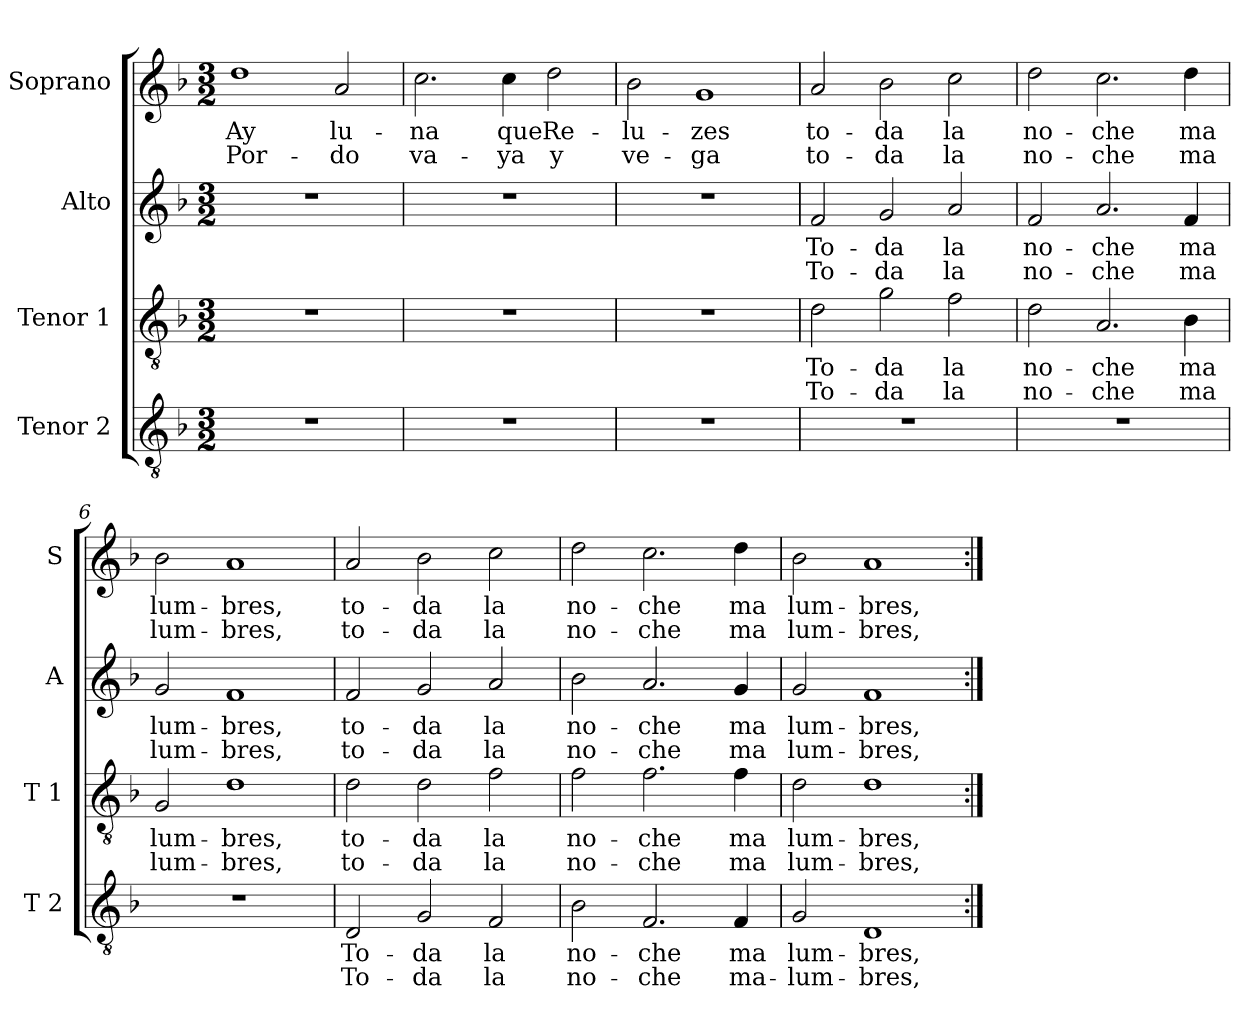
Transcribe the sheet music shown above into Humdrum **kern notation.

**kern	**text	**text	**kern	**text	**text	**kern	**text	**text	**kern	**text	**text
*part4	*part4	*part4	*part3	*part3	*part3	*part2	*part2	*part2	*part1	*part1	*part1
*staff4	*staff4	*staff4	*staff3	*staff3	*staff3	*staff2	*staff2	*staff2	*staff1	*staff1	*staff1
*I"Tenor 2	*	*	*I"Tenor 1	*	*	*I"Alto	*	*	*I"Soprano	*	*
*I'T 2	*	*	*I'T 1	*	*	*I'A	*	*	*I'S	*	*
*clefGv2	*	*	*clefGv2	*	*	*clefG2	*	*	*clefG2	*	*
*k[b-]	*	*	*k[b-]	*	*	*k[b-]	*	*	*k[b-]	*	*
*F:	*	*	*F:	*	*	*F:	*	*	*F:	*	*
*M3/2	*	*	*M3/2	*	*	*M3/2	*	*	*M3/2	*	*
=1	=1	=1	=1	=1	=1	=1	=1	=1	=1	=1	=1
!	!	!	!	!	!	!	!	!	!	!LO:LY:b	!LO:LY:b
1.r	.	.	1.r	.	.	1.r	.	.	1dd	Ay	Por-
!	!	!	!	!	!	!	!	!	!	!LO:LY:b	!LO:LY:b
.	.	.	.	.	.	.	.	.	2a/	lu-	-do
=2	=2	=2	=2	=2	=2	=2	=2	=2	=2	=2	=2
!	!	!	!	!	!	!	!	!	!	!LO:LY:b	!LO:LY:b
1.r	.	.	1.r	.	.	1.r	.	.	2.cc\	-na	va-
!	!	!	!	!	!	!	!	!	!	!LO:LY:b	!LO:LY:b
.	.	.	.	.	.	.	.	.	4cc\	que	-ya
!	!	!	!	!	!	!	!	!	!	!LO:LY:b	!LO:LY:b
.	.	.	.	.	.	.	.	.	2dd\	Re-	y
=3	=3	=3	=3	=3	=3	=3	=3	=3	=3	=3	=3
!	!	!	!	!	!	!	!	!	!	!LO:LY:b	!LO:LY:b
1.r	.	.	1.r	.	.	1.r	.	.	2b-\	-lu-	ve-
!	!	!	!	!	!	!	!	!	!	!LO:LY:b	!LO:LY:b
.	.	.	.	.	.	.	.	.	1g	-zes	-ga
=4	=4	=4	=4	=4	=4	=4	=4	=4	=4	=4	=4
!	!	!	!	!LO:LY:b	!LO:LY:b	!	!LO:LY:b	!LO:LY:b	!	!LO:LY:b	!LO:LY:b
1.r	.	.	2d\	To-	To-	2f/	To-	To-	2a/	to-	to-
!	!	!	!	!LO:LY:b	!LO:LY:b	!	!LO:LY:b	!LO:LY:b	!	!LO:LY:b	!LO:LY:b
.	.	.	2g\	-da	-da	2g/	-da	-da	2b-\	-da	-da
!	!	!	!	!LO:LY:b	!LO:LY:b	!	!LO:LY:b	!LO:LY:b	!	!LO:LY:b	!LO:LY:b
.	.	.	2f\	la	la	2a/	la	la	2cc\	la	la
!!LO:LB:g=z
=5	=5	=5	=5	=5	=5	=5	=5	=5	=5	=5	=5
!	!	!	!	!LO:LY:b	!LO:LY:b	!	!LO:LY:b	!LO:LY:b	!	!LO:LY:b	!LO:LY:b
1.r	.	.	2d\	no-	no-	2f/	no-	no-	2dd\	no-	no-
!	!	!	!	!LO:LY:b	!LO:LY:b	!	!LO:LY:b	!LO:LY:b	!	!LO:LY:b	!LO:LY:b
.	.	.	2.A/	-che	-che	2.a/	-che	-che	2.cc\	-che	-che
!	!	!	!	!LO:LY:b	!LO:LY:b	!	!LO:LY:b	!LO:LY:b	!	!LO:LY:b	!LO:LY:b
.	.	.	4B-\	ma	ma	4f/	ma	ma	4dd\	ma	ma
=6	=6	=6	=6	=6	=6	=6	=6	=6	=6	=6	=6
!	!	!	!	!LO:LY:b	!LO:LY:b	!	!LO:LY:b	!LO:LY:b	!	!LO:LY:b	!LO:LY:b
1.r	.	.	2G/	lum-	lum-	2g/	lum-	lum-	2b-\	lum-	lum-
!	!	!	!	!LO:LY:b	!LO:LY:b	!	!LO:LY:b	!LO:LY:b	!	!LO:LY:b	!LO:LY:b
.	.	.	1d	-bres,	-bres,	1f	-bres,	-bres,	1a	-bres,	-bres,
=7	=7	=7	=7	=7	=7	=7	=7	=7	=7	=7	=7
!	!LO:LY:b	!LO:LY:b	!	!LO:LY:b	!LO:LY:b	!	!LO:LY:b	!LO:LY:b	!	!LO:LY:b	!LO:LY:b
2D/	To-	To-	2d\	to-	to-	2f/	to-	to-	2a/	to-	to-
!	!LO:LY:b	!LO:LY:b	!	!LO:LY:b	!LO:LY:b	!	!LO:LY:b	!LO:LY:b	!	!LO:LY:b	!LO:LY:b
2G/	-da	-da	2d\	-da	-da	2g/	-da	-da	2b-\	-da	-da
!	!LO:LY:b	!LO:LY:b	!	!LO:LY:b	!LO:LY:b	!	!LO:LY:b	!LO:LY:b	!	!LO:LY:b	!LO:LY:b
2F/	la	la	2f\	la	la	2a/	la	la	2cc\	la	la
=8	=8	=8	=8	=8	=8	=8	=8	=8	=8	=8	=8
!	!LO:LY:b	!LO:LY:b	!	!LO:LY:b	!LO:LY:b	!	!LO:LY:b	!LO:LY:b	!	!LO:LY:b	!LO:LY:b
2B-\	no-	no-	2f\	no-	no-	2b-\	no-	no-	2dd\	no-	no-
!	!LO:LY:b	!LO:LY:b	!	!LO:LY:b	!LO:LY:b	!	!LO:LY:b	!LO:LY:b	!	!LO:LY:b	!LO:LY:b
2.F/	-che	-che	2.f\	-che	-che	2.a/	-che	-che	2.cc\	-che	-che
!	!LO:LY:b	!LO:LY:b	!	!LO:LY:b	!LO:LY:b	!	!LO:LY:b	!LO:LY:b	!	!LO:LY:b	!LO:LY:b
4F/	ma	ma-	4f\	ma	ma	4g/	ma	ma	4dd\	ma	ma
!!LO:PB:g=z
=9	=9	=9	=9	=9	=9	=9	=9	=9	=9	=9	=9
!	!LO:LY:b	!LO:LY:b	!	!LO:LY:b	!LO:LY:b	!	!LO:LY:b	!LO:LY:b	!	!LO:LY:b	!LO:LY:b
2G/	lum-	-lum-	2d\	lum-	lum-	2g/	lum-	lum-	2b-\	lum-	lum-
!	!LO:LY:b	!LO:LY:b	!	!LO:LY:b	!LO:LY:b	!	!LO:LY:b	!LO:LY:b	!	!LO:LY:b	!LO:LY:b
1D	-bres,	-bres,	1d	-bres,	-bres,	1f	-bres,	-bres,	1a	-bres,	-bres,
=:|!	=:|!	=:|!	=:|!	=:|!	=:|!	=:|!	=:|!	=:|!	=:|!	=:|!	=:|!
*-	*-	*-	*-	*-	*-	*-	*-	*-	*-	*-	*-
